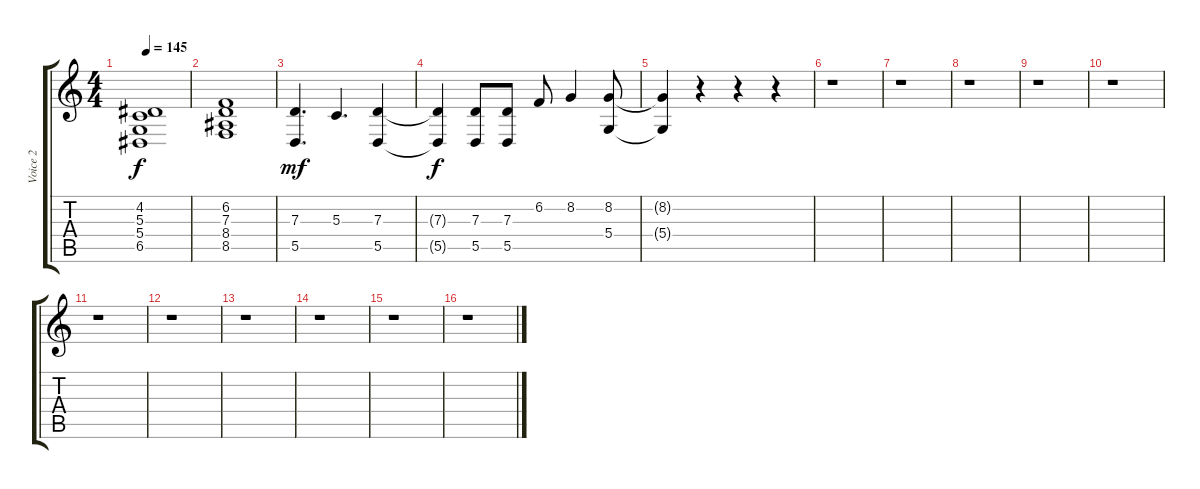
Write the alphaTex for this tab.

\track ("Voice 2" "Voice 2") {instrument synthbrass1}
\staff {score tabs}
\tuning (E4 B3 G3 D3 A2 E2) {hide}
\ts (4 4)
\tempo 145
\clef g2
\ks c
(4.2 5.3 5.4 6.5).1{dy f} |
(6.2 7.3 8.4 8.5).1 |
(7.3 5.5).4{d dy mf} 5.3.4{d} (7.3 5.5).4 |
(7.3{t} 5.5{t}).4{dy f} (7.3 5.5).8 (7.3 5.5).8 6.2.8 8.2.4 (8.2 5.4).8 |
(8.2{t} 5.4{t}).4 r.4 r.4 r.4 |
r.1 |
r.1 |
r.1 |
r.1 |
r.1 |
r.1 |
r.1 |
r.1 |
r.1 |
r.1 |
r.1
